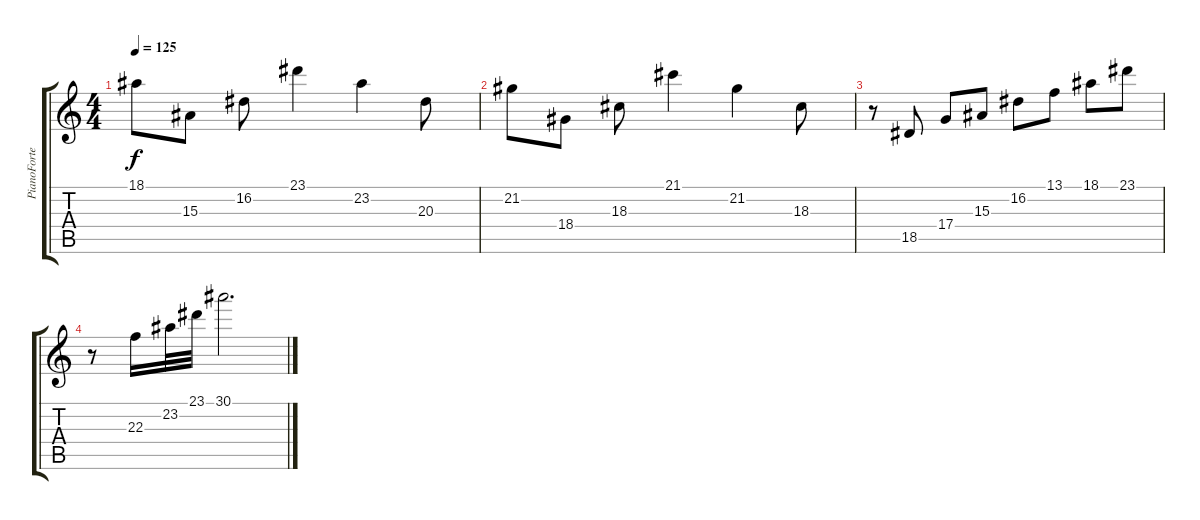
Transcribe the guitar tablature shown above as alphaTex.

\track ("PianoForte" "PianoForte") {instrument acousticgrandpiano}
\staff {score tabs}
\tuning (E4 B3 G3 D3 A2 E2) {hide}
\ts (4 4)
\tempo 125
\clef g2
\ks c
18.1.8{dy f} 15.3.8 16.2.8 23.1.4 23.2.4 20.3.8 |
21.2.8 18.4.8 18.3.8 21.1.4 21.2.4 18.3.8 |
r.8 18.5.8 17.4.8 15.3.8 16.2.8 13.1.8 18.1.8 23.1.8 |
r.8 22.3.16 23.2.32 23.1.32 30.1.2{d}
